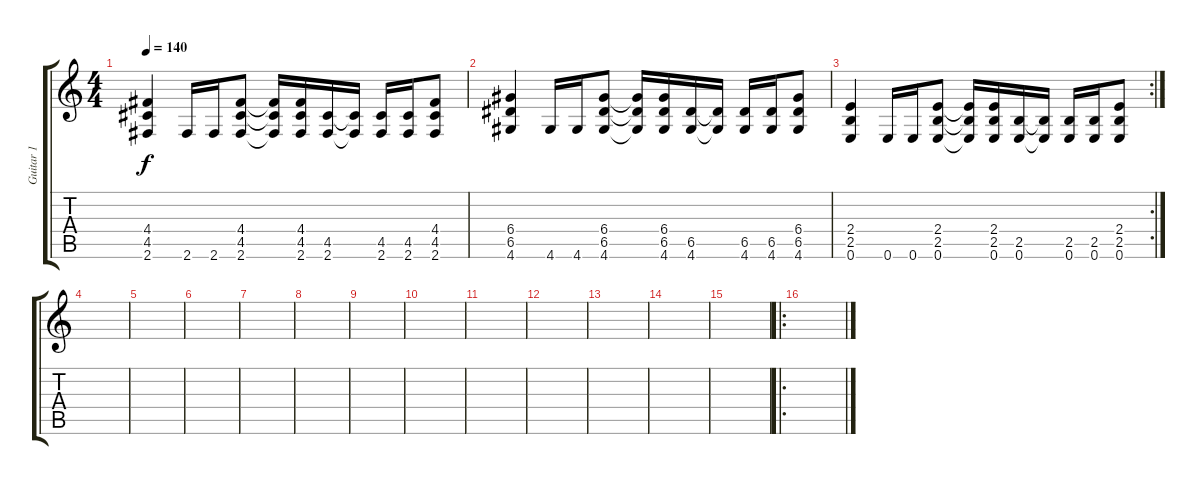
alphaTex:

\track ("Guitar 1" "Guitar 1") {instrument distortionguitar}
\staff {score tabs}
\tuning (E4 B3 G3 D3 A2 E2) {hide}
\ts (4 4)
\tempo 140
\clef g2
\ks c
(4.4 4.5 2.6).4{dy f} 2.6.16 2.6.16 (4.4 4.5 2.6).8 (4.4{t} 4.5{t} 2.6{t}).16 (4.4 4.5 2.6).16 (4.5 2.6).16 (4.5{t} 2.6{t}).16 (4.5 2.6).16 (4.5 2.6).16 (4.4 4.5 2.6).8 |
(6.4 6.5 4.6).4 4.6.16 4.6.16 (6.4 6.5 4.6).8 (6.4{t} 6.5{t} 4.6{t}).16 (6.4 6.5 4.6).16 (6.5 4.6).16 (6.5{t} 4.6{t}).16 (6.5 4.6).16 (6.5 4.6).16 (6.4 6.5 4.6).8 |
\rc 2
(2.4 2.5 0.6).4 0.6.16 0.6.16 (2.4 2.5 0.6).8 (2.4{t} 2.5{t} 0.6{t}).16 (2.4 2.5 0.6).16 (2.5 0.6).16 (2.5{t} 0.6{t}).16 (2.5 0.6).16 (2.5 0.6).16 (2.4 2.5 0.6).8 |
|
|
|
|
|
|
|
|
|
|
|
|
\ro
